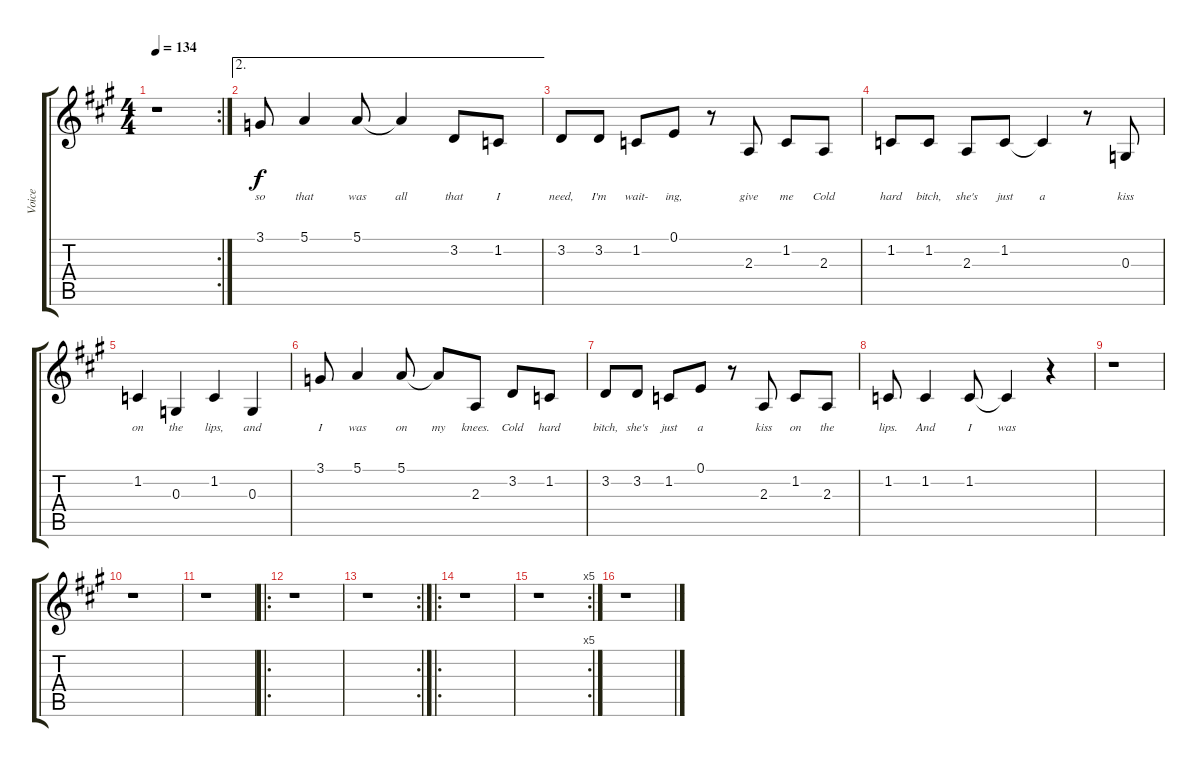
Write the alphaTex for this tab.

\track ("Voice" "Voice") {instrument lead5charang}
\staff {score tabs}
\tuning (E4 B3 G3 D3 A2 E2) {hide}
\rc 2
\ts (4 4)
\tempo 134
\clef g2
\ks a
r.1{dy f} |
\ae 2
3.1.8{lyrics (0 "so") lyrics (1 "") lyrics (2 "") lyrics (3 "") lyrics (4 "")} 5.1.4{lyrics (0 "that") lyrics (1 "") lyrics (2 "") lyrics (3 "") lyrics (4 "")} 5.1.8{lyrics (0 "was") lyrics (1 "") lyrics (2 "") lyrics (3 "") lyrics (4 "")} 5.1{t}.4{lyrics (0 "all") lyrics (1 "") lyrics (2 "") lyrics (3 "") lyrics (4 "")} 3.2.8{lyrics (0 "that") lyrics (1 "") lyrics (2 "") lyrics (3 "") lyrics (4 "")} 1.2.8{lyrics (0 "I") lyrics (1 "") lyrics (2 "") lyrics (3 "") lyrics (4 "")} |
3.2.8{lyrics (0 "need,") lyrics (1 "") lyrics (2 "") lyrics (3 "") lyrics (4 "")} 3.2.8{lyrics (0 "I'm") lyrics (1 "") lyrics (2 "") lyrics (3 "") lyrics (4 "")} 1.2.8{lyrics (0 "wait-") lyrics (1 "") lyrics (2 "") lyrics (3 "") lyrics (4 "")} 0.1.8{lyrics (0 "ing,") lyrics (1 "") lyrics (2 "") lyrics (3 "") lyrics (4 "")} r.8 2.3.8{lyrics (0 "give") lyrics (1 "") lyrics (2 "") lyrics (3 "") lyrics (4 "")} 1.2.8{lyrics (0 "me") lyrics (1 "") lyrics (2 "") lyrics (3 "") lyrics (4 "")} 2.3.8{lyrics (0 "Cold") lyrics (1 "") lyrics (2 "") lyrics (3 "") lyrics (4 "")} |
1.2.8{lyrics (0 "hard") lyrics (1 "") lyrics (2 "") lyrics (3 "") lyrics (4 "")} 1.2.8{lyrics (0 "bitch,") lyrics (1 "") lyrics (2 "") lyrics (3 "") lyrics (4 "")} 2.3.8{lyrics (0 "she's") lyrics (1 "") lyrics (2 "") lyrics (3 "") lyrics (4 "")} 1.2.8{lyrics (0 "just") lyrics (1 "") lyrics (2 "") lyrics (3 "") lyrics (4 "")} 1.2{t}.4{lyrics (0 "a") lyrics (1 "") lyrics (2 "") lyrics (3 "") lyrics (4 "")} r.8 0.3.8{lyrics (0 "kiss") lyrics (1 "") lyrics (2 "") lyrics (3 "") lyrics (4 "")} |
1.2.4{lyrics (0 "on") lyrics (1 "") lyrics (2 "") lyrics (3 "") lyrics (4 "")} 0.3.4{lyrics (0 "the") lyrics (1 "") lyrics (2 "") lyrics (3 "") lyrics (4 "")} 1.2.4{lyrics (0 "lips,") lyrics (1 "") lyrics (2 "") lyrics (3 "") lyrics (4 "")} 0.3.4{lyrics (0 "and") lyrics (1 "") lyrics (2 "") lyrics (3 "") lyrics (4 "")} |
3.1.8{lyrics (0 "I") lyrics (1 "") lyrics (2 "") lyrics (3 "") lyrics (4 "")} 5.1.4{lyrics (0 "was") lyrics (1 "") lyrics (2 "") lyrics (3 "") lyrics (4 "")} 5.1.8{lyrics (0 "on") lyrics (1 "") lyrics (2 "") lyrics (3 "") lyrics (4 "")} 5.1{t}.8{lyrics (0 "my") lyrics (1 "") lyrics (2 "") lyrics (3 "") lyrics (4 "")} 2.3.8{lyrics (0 "knees.") lyrics (1 "") lyrics (2 "") lyrics (3 "") lyrics (4 "")} 3.2.8{lyrics (0 "Cold") lyrics (1 "") lyrics (2 "") lyrics (3 "") lyrics (4 "")} 1.2.8{lyrics (0 "hard") lyrics (1 "") lyrics (2 "") lyrics (3 "") lyrics (4 "")} |
3.2.8{lyrics (0 "bitch,") lyrics (1 "") lyrics (2 "") lyrics (3 "") lyrics (4 "")} 3.2.8{lyrics (0 "she's") lyrics (1 "") lyrics (2 "") lyrics (3 "") lyrics (4 "")} 1.2.8{lyrics (0 "just") lyrics (1 "") lyrics (2 "") lyrics (3 "") lyrics (4 "")} 0.1.8{lyrics (0 "a") lyrics (1 "") lyrics (2 "") lyrics (3 "") lyrics (4 "")} r.8 2.3.8{lyrics (0 "kiss") lyrics (1 "") lyrics (2 "") lyrics (3 "") lyrics (4 "")} 1.2.8{lyrics (0 "on") lyrics (1 "") lyrics (2 "") lyrics (3 "") lyrics (4 "")} 2.3.8{lyrics (0 "the") lyrics (1 "") lyrics (2 "") lyrics (3 "") lyrics (4 "")} |
1.2.8{lyrics (0 "lips.") lyrics (1 "") lyrics (2 "") lyrics (3 "") lyrics (4 "")} 1.2.4{lyrics (0 "And") lyrics (1 "") lyrics (2 "") lyrics (3 "") lyrics (4 "")} 1.2.8{lyrics (0 "I") lyrics (1 "") lyrics (2 "") lyrics (3 "") lyrics (4 "")} 1.2{t}.4{lyrics (0 "was") lyrics (1 "") lyrics (2 "") lyrics (3 "") lyrics (4 "")} r.4 |
r.1 |
r.1 |
r.1 |
\ro
r.1 |
\rc 2
r.1 |
\ro
r.1 |
\rc 5
r.1 |
r.1
